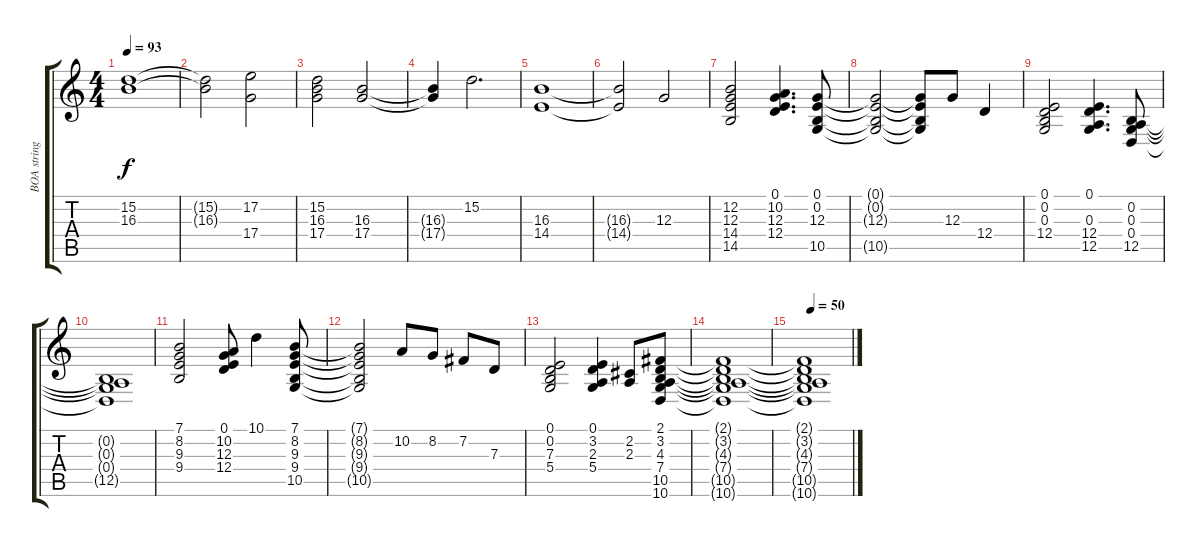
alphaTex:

\track ("BOA strings" "BOA string") {instrument stringensemble1}
\staff {score tabs}
\tuning (E4 B3 G3 D3 A2 E2) {hide}
\ts (4 4)
\tempo 93
\clef g2
\ks c
(15.2 16.3).1{dy f} |
(15.2{t} 16.3{t}).2 (17.2 17.4).2 |
(15.2 16.3 17.4).2 (16.3 17.4).2 |
(16.3{t} 17.4{t}).4 15.2.2{d} |
(16.3 14.4).1 |
(16.3{t} 14.4{t}).2 12.3.2 |
(12.2 12.3 14.4 14.5).2 (0.1 10.2 12.3 12.4).4{d} (0.1 0.2 12.3 10.5).8 |
(0.1{t} 0.2{t} 12.3{t} 10.5{t}).2 (0.1{t} 0.2{t} 12.3{t} 10.5{t}).8 12.3.8 12.4.4 |
(0.1 0.2 0.3 12.4).2 (0.1 0.3 12.4 12.5).4{d} (0.2 0.3 0.4 12.5).8 |
(0.2{t} 0.3{t} 0.4{t} 12.5{t}).1 |
(7.1 8.2 9.3 9.4).2 (0.1 10.2 12.3 12.4).8 10.1.4 (7.1 8.2 9.3 9.4 10.5).8 |
(7.1{t} 8.2{t} 9.3{t} 9.4{t} 10.5{t}).2 10.2.8 8.2.8 7.2.8 7.3.8 |
(0.1 0.2 7.3 5.4).2 (0.1 3.2 2.3 5.4).4 (2.2 2.3).8 (2.1 3.2 4.3 7.4 10.5 10.6).8 |
(2.1{t} 3.2{t} 4.3{t} 7.4{t} 10.5{t} 10.6{t}).1 |
\tempo 50
(2.1{t} 3.2{t} 4.3{t} 7.4{t} 10.5{t} 10.6{t}).1
